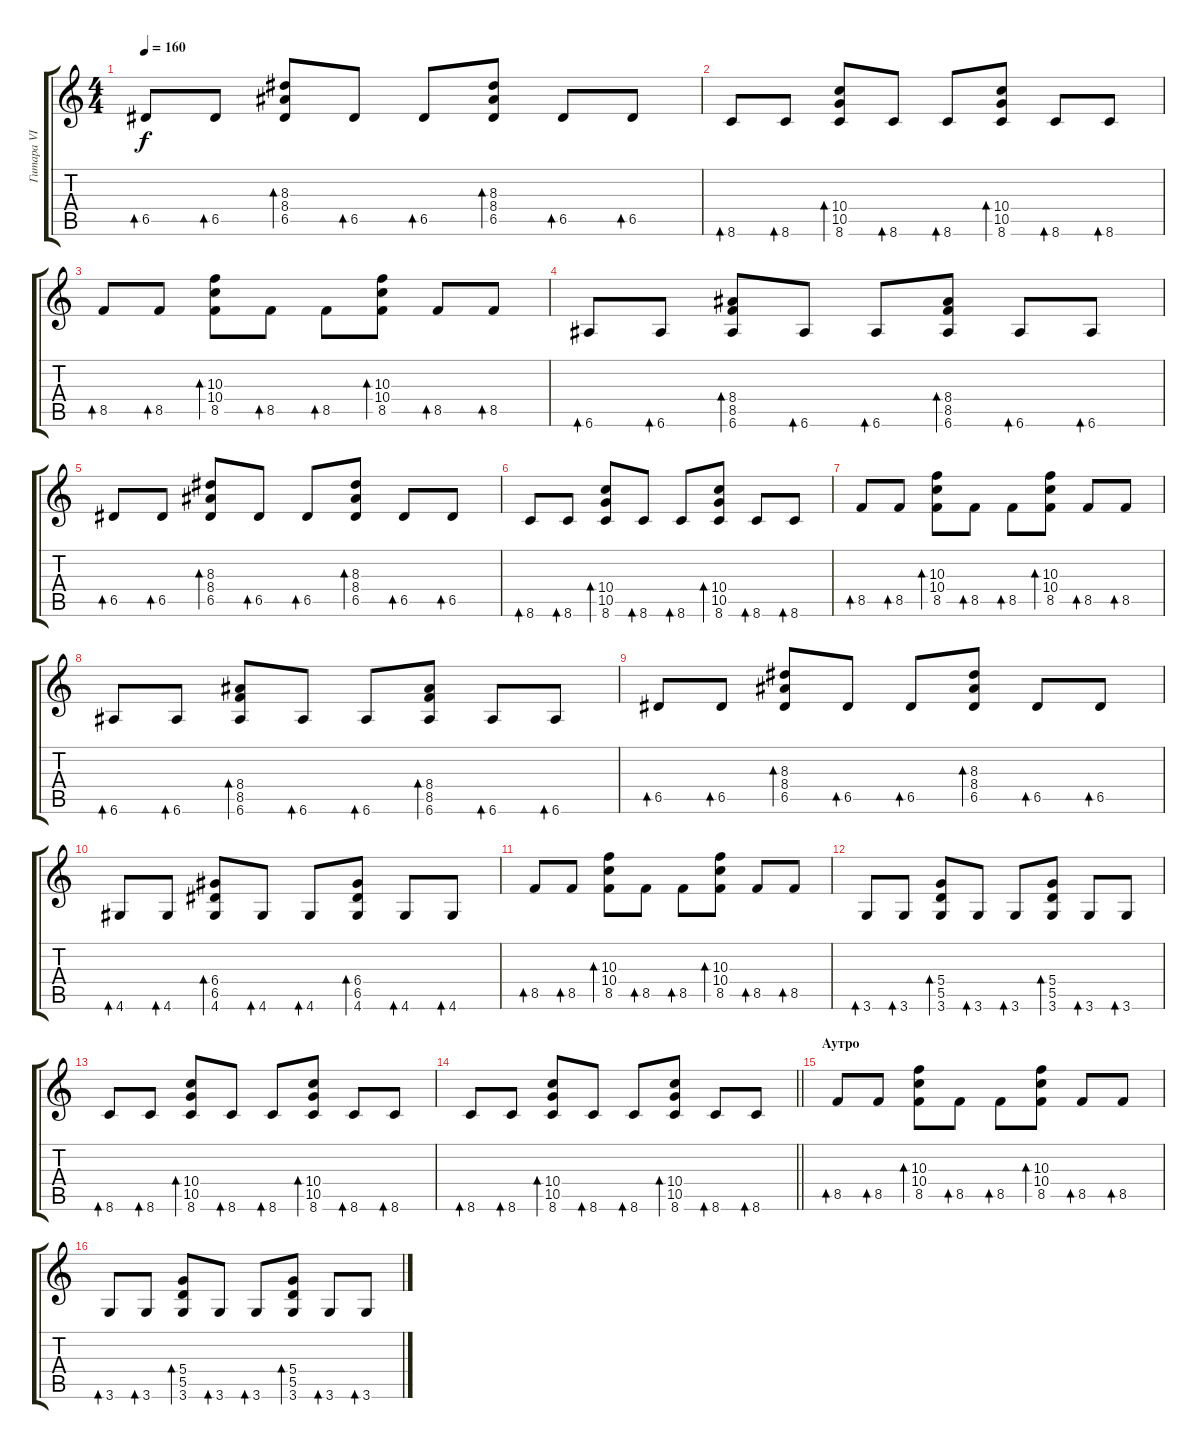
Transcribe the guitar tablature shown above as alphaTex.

\track ("Гитара VI" "Гитара VI") {instrument overdrivenguitar}
\staff {score tabs}
\tuning (E4 B3 G3 D3 A2 E2) {hide}
\ts (4 4)
\tempo 160
\clef g2
\ks c
6.5.8{bd 60 dy f} 6.5.8{bd 60} (8.3 8.4 6.5).8{bd 60} 6.5.8{bd 60} 6.5.8{bd 60} (8.3 8.4 6.5).8{bd 60} 6.5.8{bd 60} 6.5.8{bd 60} |
8.6.8{bd 60} 8.6.8{bd 60} (10.4 10.5 8.6).8{bd 60} 8.6.8{bd 60} 8.6.8{bd 60} (10.4 10.5 8.6).8{bd 60} 8.6.8{bd 60} 8.6.8{bd 60} |
8.5.8{bd 60} 8.5.8{bd 60} (10.3 10.4 8.5).8{bd 60} 8.5.8{bd 60} 8.5.8{bd 60} (10.3 10.4 8.5).8{bd 60} 8.5.8{bd 60} 8.5.8{bd 60} |
6.6.8{bd 60} 6.6.8{bd 60} (8.4 8.5 6.6).8{bd 60} 6.6.8{bd 60} 6.6.8{bd 60} (8.4 8.5 6.6).8{bd 60} 6.6.8{bd 60} 6.6.8{bd 60} |
6.5.8{bd 60} 6.5.8{bd 60} (8.3 8.4 6.5).8{bd 60} 6.5.8{bd 60} 6.5.8{bd 60} (8.3 8.4 6.5).8{bd 60} 6.5.8{bd 60} 6.5.8{bd 60} |
8.6.8{bd 60} 8.6.8{bd 60} (10.4 10.5 8.6).8{bd 60} 8.6.8{bd 60} 8.6.8{bd 60} (10.4 10.5 8.6).8{bd 60} 8.6.8{bd 60} 8.6.8{bd 60} |
8.5.8{bd 60} 8.5.8{bd 60} (10.3 10.4 8.5).8{bd 60} 8.5.8{bd 60} 8.5.8{bd 60} (10.3 10.4 8.5).8{bd 60} 8.5.8{bd 60} 8.5.8{bd 60} |
6.6.8{bd 60} 6.6.8{bd 60} (8.4 8.5 6.6).8{bd 60} 6.6.8{bd 60} 6.6.8{bd 60} (8.4 8.5 6.6).8{bd 60} 6.6.8{bd 60} 6.6.8{bd 60} |
6.5.8{bd 60} 6.5.8{bd 60} (8.3 8.4 6.5).8{bd 60} 6.5.8{bd 60} 6.5.8{bd 60} (8.3 8.4 6.5).8{bd 60} 6.5.8{bd 60} 6.5.8{bd 60} |
4.6.8{bd 60} 4.6.8{bd 60} (6.4 6.5 4.6).8{bd 60} 4.6.8{bd 60} 4.6.8{bd 60} (6.4 6.5 4.6).8{bd 60} 4.6.8{bd 60} 4.6.8{bd 60} |
8.5.8{bd 60} 8.5.8{bd 60} (10.3 10.4 8.5).8{bd 60} 8.5.8{bd 60} 8.5.8{bd 60} (10.3 10.4 8.5).8{bd 60} 8.5.8{bd 60} 8.5.8{bd 60} |
3.6.8{bd 60} 3.6.8{bd 60} (5.4 5.5 3.6).8{bd 60} 3.6.8{bd 60} 3.6.8{bd 60} (5.4 5.5 3.6).8{bd 60} 3.6.8{bd 60} 3.6.8{bd 60} |
8.6.8{bd 60} 8.6.8{bd 60} (10.4 10.5 8.6).8{bd 60} 8.6.8{bd 60} 8.6.8{bd 60} (10.4 10.5 8.6).8{bd 60} 8.6.8{bd 60} 8.6.8{bd 60} |
\barLineRight lightlight
8.6.8{bd 60} 8.6.8{bd 60} (10.4 10.5 8.6).8{bd 60} 8.6.8{bd 60} 8.6.8{bd 60} (10.4 10.5 8.6).8{bd 60} 8.6.8{bd 60} 8.6.8{bd 60} |
\section ("" "Аутро")
8.5.8{bd 60} 8.5.8{bd 60} (10.3 10.4 8.5).8{bd 60} 8.5.8{bd 60} 8.5.8{bd 60} (10.3 10.4 8.5).8{bd 60} 8.5.8{bd 60} 8.5.8{bd 60} |
3.6.8{bd 60} 3.6.8{bd 60} (5.4 5.5 3.6).8{bd 60} 3.6.8{bd 60} 3.6.8{bd 60} (5.4 5.5 3.6).8{bd 60} 3.6.8{bd 60} 3.6.8{bd 60}
